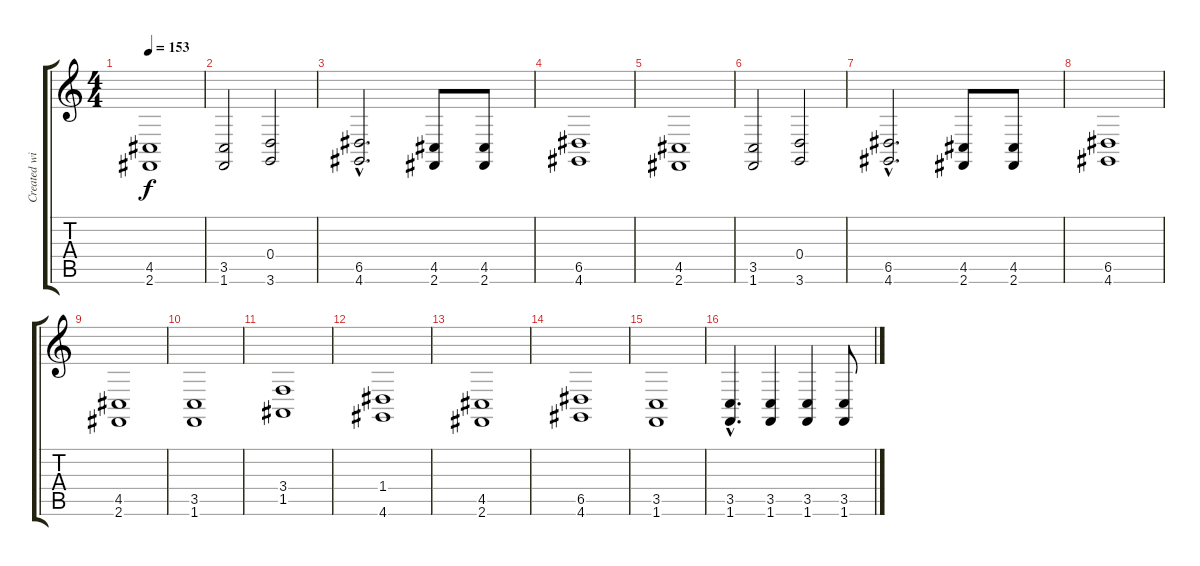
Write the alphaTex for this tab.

\track ("Created with" "Created wi") {instrument gunshot}
\staff {score tabs}
\tuning (E4 B3 G3 D3 A2 E2) {hide}
\ts (4 4)
\tempo 153
\clef g2
\ks c
(4.5 2.6).1{dy f instrument distortionguitar} |
(3.5 1.6).2 (0.4 3.6).2 |
(6.5{hac} 4.6{hac}).2{d} (4.5 2.6).8 (4.5 2.6).8 |
(6.5 4.6).1 |
(4.5 2.6).1 |
(3.5 1.6).2 (0.4 3.6).2 |
(6.5{hac} 4.6{hac}).2{d} (4.5 2.6).8 (4.5 2.6).8 |
(6.5 4.6).1 |
(4.5 2.6).1 |
(3.5 1.6).1 |
(3.4 1.5).1 |
(1.4 4.6).1 |
(4.5 2.6).1 |
(6.5 4.6).1 |
(3.5 1.6).1 |
(3.5{hac} 1.6{hac}).4{d} (3.5 1.6).4{volume 16} (3.5 1.6).4{volume 16} (3.5 1.6).8{volume 16}
